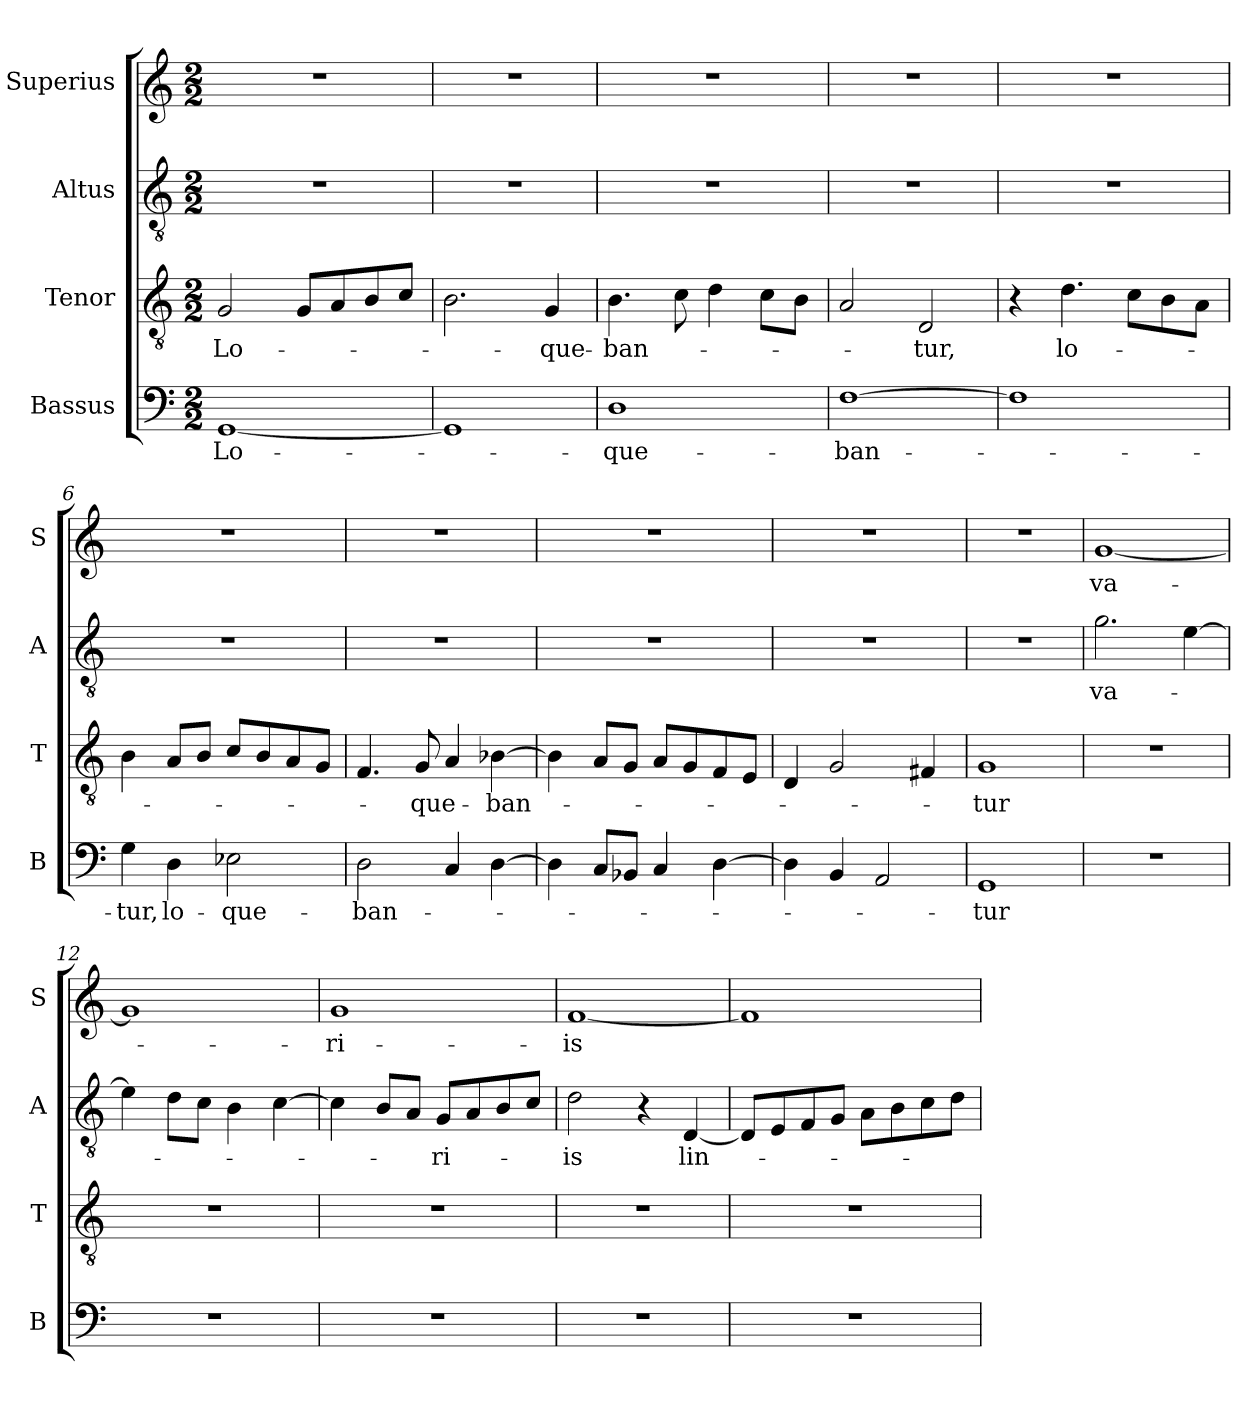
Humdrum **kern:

**kern	**text	**kern	**text	**kern	**text	**kern	**text
*part4	*part4	*part3	*part3	*part2	*part2	*part1	*part1
*staff4	*staff4	*staff3	*staff3	*staff2	*staff2	*staff1	*staff1
*I"Bassus	*	*I"Tenor	*	*I"Altus	*	*I"Superius	*
*I'B	*	*I'T	*	*I'A	*	*I'S	*
*clefF4	*	*clefGv2	*	*clefGv2	*	*clefG2	*
*k[]	*	*k[]	*	*k[]	*	*k[]	*
*M2/2	*	*M2/2	*	*M2/2	*	*M2/2	*
=1	=1	=1	=1	=1	=1	=1	=1
[1GG	Lo-	2G	Lo-	1r	.	1r	.
.	.	8GL	.	.	.	.	.
.	.	8A	.	.	.	.	.
.	.	8B	.	.	.	.	.
.	.	8cJ	.	.	.	.	.
=2	=2	=2	=2	=2	=2	=2	=2
1GG]	.	2.B	.	1r	.	1r	.
.	.	4G	-que-	.	.	.	.
=3	=3	=3	=3	=3	=3	=3	=3
1D	-que-	4.B	-ban-	1r	.	1r	.
.	.	8c	.	.	.	.	.
.	.	4d	.	.	.	.	.
.	.	8cL	.	.	.	.	.
.	.	8BJ	.	.	.	.	.
=4	=4	=4	=4	=4	=4	=4	=4
[1F	-ban-	2A	.	1r	.	1r	.
!	!	!	!LO:LY:i	!	!	!	!
.	.	2D	-tur,	.	.	.	.
=5	=5	=5	=5	=5	=5	=5	=5
1F]	.	4r	.	1r	.	1r	.
!	!	!	!LO:LY:i	!	!	!	!
.	.	4.d	lo-	.	.	.	.
.	.	8cL	.	.	.	.	.
.	.	8B	.	.	.	.	.
.	.	8AJ	.	.	.	.	.
=6	=6	=6	=6	=6	=6	=6	=6
!	!LO:LY:i	!	!	!	!	!	!
4G	-tur,	4B	.	1r	.	1r	.
!	!LO:LY:i	!	!	!	!	!	!
4D	lo-	8AL	.	.	.	.	.
.	.	8BJ	.	.	.	.	.
!	!LO:LY:i	!	!	!	!	!	!
2E-i	-que-	8cL	.	.	.	.	.
.	.	8B	.	.	.	.	.
.	.	8A	.	.	.	.	.
.	.	8GJ	.	.	.	.	.
=7	=7	=7	=7	=7	=7	=7	=7
!	!LO:LY:i	!	!	!	!	!	!
2D	-ban-	4.F	.	1r	.	1r	.
!	!	!	!LO:LY:i	!	!	!	!
.	.	8G	-que-	.	.	.	.
4C	.	4A	.	.	.	.	.
!	!	!	!LO:LY:i	!	!	!	!
[4D	.	[4B-X	-ban-	.	.	.	.
=8	=8	=8	=8	=8	=8	=8	=8
4D]	.	4B-]	.	1r	.	1r	.
8CL	.	8AL	.	.	.	.	.
8BB-iJ	.	8GJ	.	.	.	.	.
4C	.	8AL	.	.	.	.	.
.	.	8G	.	.	.	.	.
[4D	.	8F	.	.	.	.	.
.	.	8EJ	.	.	.	.	.
=9	=9	=9	=9	=9	=9	=9	=9
4D]	.	4D	.	1r	.	1r	.
4BB	.	2G	.	.	.	.	.
2AA	.	.	.	.	.	.	.
.	.	4F#X	.	.	.	.	.
=10	=10	=10	=10	=10	=10	=10	=10
1GG	-tur	1G	-tur	1r	.	1r	.
=11	=11	=11	=11	=11	=11	=11	=11
1r	.	1r	.	2.g	va-	[1g	va-
.	.	.	.	[4e	.	.	.
=12	=12	=12	=12	=12	=12	=12	=12
1r	.	1r	.	4e]	.	1g]	.
.	.	.	.	8dL	.	.	.
.	.	.	.	8cJ	.	.	.
.	.	.	.	4B	.	.	.
.	.	.	.	[4c	.	.	.
=13	=13	=13	=13	=13	=13	=13	=13
1r	.	1r	.	4c]	.	1g	-ri-
.	.	.	.	8BL	.	.	.
.	.	.	.	8AJ	.	.	.
.	.	.	.	8GL	-ri-	.	.
.	.	.	.	8A	.	.	.
.	.	.	.	8B	.	.	.
.	.	.	.	8cJ	.	.	.
=14	=14	=14	=14	=14	=14	=14	=14
1r	.	1r	.	2d	-is	[1f	-is
.	.	.	.	4r	.	.	.
.	.	.	.	[4D	lin-	.	.
=15	=15	=15	=15	=15	=15	=15	=15
1r	.	1r	.	8DL]	.	1f]	.
.	.	.	.	8E	.	.	.
.	.	.	.	8F	.	.	.
.	.	.	.	8GJ	.	.	.
.	.	.	.	8AL	.	.	.
.	.	.	.	8B	.	.	.
.	.	.	.	8c	.	.	.
.	.	.	.	8dJ	.	.	.
=	=	=	=	=	=	=	=
*-	*-	*-	*-	*-	*-	*-	*-
